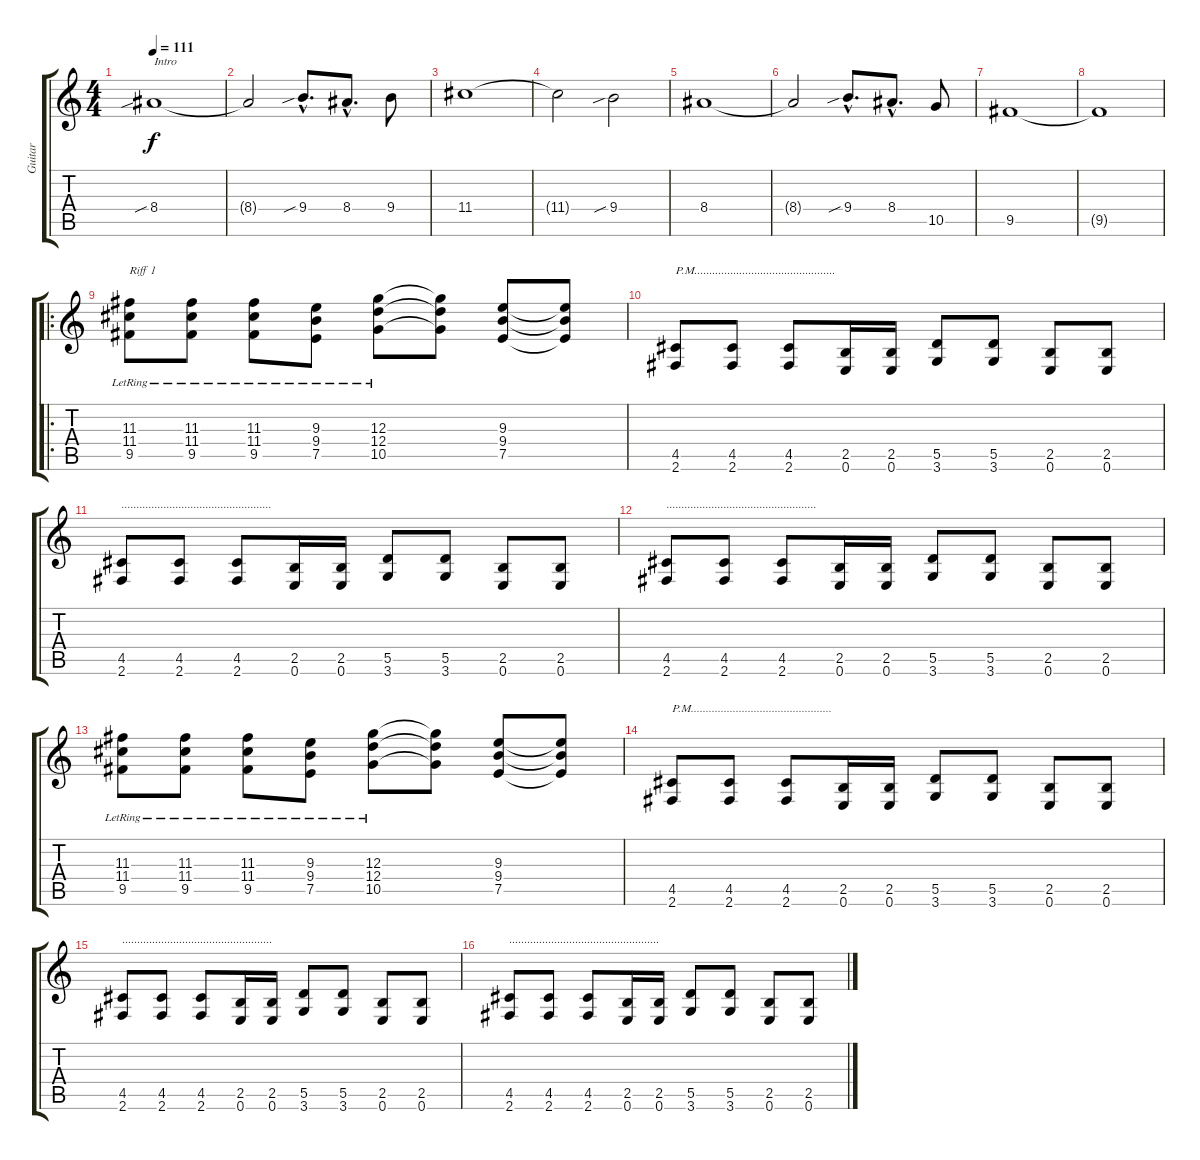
\track ("Guitar" "Guitar") {instrument distortionguitar}
\staff {score tabs}
\tuning (E4 B3 G3 D3 A2 E2) {hide}
\ts (4 4)
\tempo 111
\clef g2
\ks c
8.4{sib}.1{txt "Intro" dy f instrument distortionguitar} |
8.4{t}.2 9.4{sib hac}.8{d} 8.4{hac}.8{d} 9.4.8 |
11.4.1 |
11.4{t}.2 9.4{sib}.2 |
8.4.1 |
8.4{t}.2 9.4{sib hac}.8{d} 8.4{hac}.8{d} 10.5.8 |
9.5.1 |
9.5{t}.1 |
\ro
(11.3{lr} 11.4{lr} 9.5{lr}).8{txt "Riff 1"} (11.3{lr} 11.4{lr} 9.5{lr}).8 (11.3{lr} 11.4{lr} 9.5{lr}).8 (9.3{lr} 9.4{lr} 7.5{lr}).8 (12.3{lr} 12.4{lr} 10.5{lr}).8 (12.3{t} 12.4{t} 10.5{t}).8 (9.3 9.4 7.5).8 (9.3{t} 9.4{t} 7.5{t}).8 |
(4.5 2.6).8{txt "P.M..............................................."} (4.5 2.6).8 (4.5 2.6).8 (2.5 0.6).16 (2.5 0.6).16 (5.5 3.6).8 (5.5 3.6).8 (2.5 0.6).8 (2.5 0.6).8 |
(4.5 2.6).8{txt ".................................................."} (4.5 2.6).8 (4.5 2.6).8 (2.5 0.6).16 (2.5 0.6).16 (5.5 3.6).8 (5.5 3.6).8 (2.5 0.6).8 (2.5 0.6).8 |
(4.5 2.6).8{txt ".................................................."} (4.5 2.6).8 (4.5 2.6).8 (2.5 0.6).16 (2.5 0.6).16 (5.5 3.6).8 (5.5 3.6).8 (2.5 0.6).8 (2.5 0.6).8 |
(11.3{lr} 11.4{lr} 9.5{lr}).8 (11.3{lr} 11.4{lr} 9.5{lr}).8 (11.3{lr} 11.4{lr} 9.5{lr}).8 (9.3{lr} 9.4{lr} 7.5{lr}).8 (12.3{lr} 12.4{lr} 10.5{lr}).8 (12.3{t} 12.4{t} 10.5{t}).8 (9.3 9.4 7.5).8 (9.3{t} 9.4{t} 7.5{t}).8 |
(4.5 2.6).8{txt "P.M..............................................."} (4.5 2.6).8 (4.5 2.6).8 (2.5 0.6).16 (2.5 0.6).16 (5.5 3.6).8 (5.5 3.6).8 (2.5 0.6).8 (2.5 0.6).8 |
(4.5 2.6).8{txt ".................................................."} (4.5 2.6).8 (4.5 2.6).8 (2.5 0.6).16 (2.5 0.6).16 (5.5 3.6).8 (5.5 3.6).8 (2.5 0.6).8 (2.5 0.6).8 |
(4.5 2.6).8{txt ".................................................."} (4.5 2.6).8 (4.5 2.6).8 (2.5 0.6).16 (2.5 0.6).16 (5.5 3.6).8 (5.5 3.6).8 (2.5 0.6).8 (2.5 0.6).8
